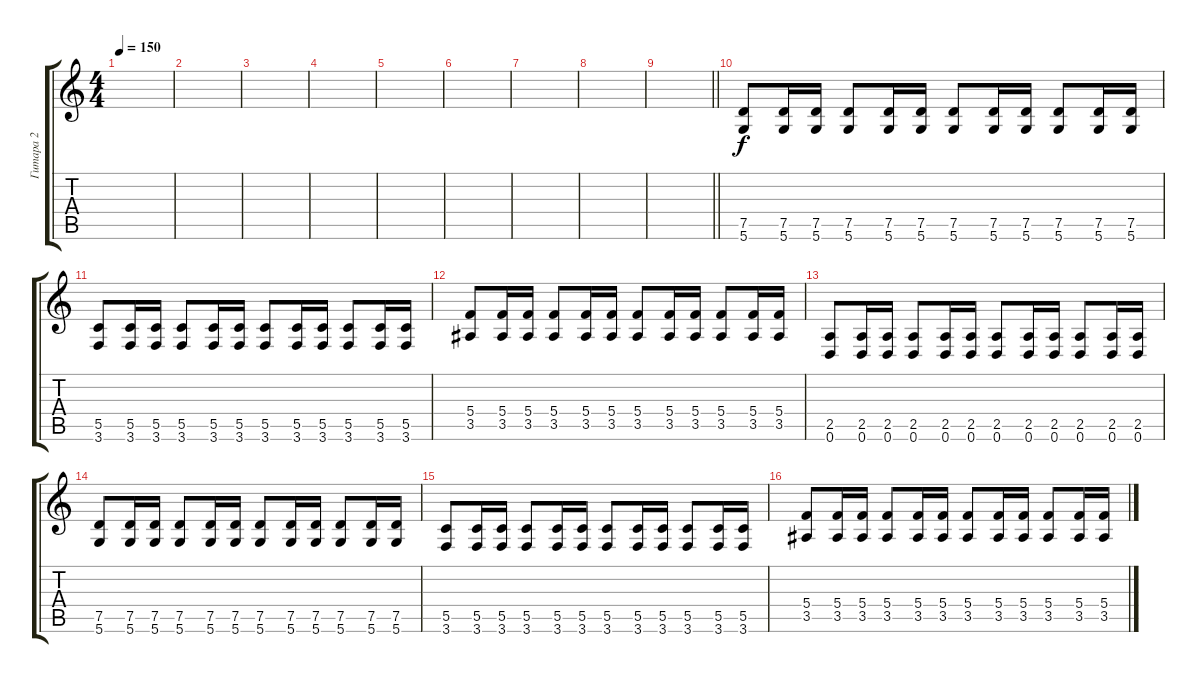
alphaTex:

\track ("Гитара 2" "Гитара 2") {instrument distortionguitar}
\staff {score tabs}
\tuning (D4 A3 F3 C3 G2 D2) {hide}
\ts (4 4)
\tempo 150
\clef g2
\ks c
|
|
|
|
|
|
|
|
\barLineRight lightlight
|
(7.5 5.6).8 (7.5 5.6).16 (7.5 5.6).16 (7.5 5.6).8 (7.5 5.6).16 (7.5 5.6).16 (7.5 5.6).8 (7.5 5.6).16 (7.5 5.6).16 (7.5 5.6).8 (7.5 5.6).16 (7.5 5.6).16 |
(5.5 3.6).8 (5.5 3.6).16 (5.5 3.6).16 (5.5 3.6).8 (5.5 3.6).16 (5.5 3.6).16 (5.5 3.6).8 (5.5 3.6).16 (5.5 3.6).16 (5.5 3.6).8 (5.5 3.6).16 (5.5 3.6).16 |
(5.4 3.5).8 (5.4 3.5).16 (5.4 3.5).16 (5.4 3.5).8 (5.4 3.5).16 (5.4 3.5).16 (5.4 3.5).8 (5.4 3.5).16 (5.4 3.5).16 (5.4 3.5).8 (5.4 3.5).16 (5.4 3.5).16 |
(2.5 0.6).8 (2.5 0.6).16 (2.5 0.6).16 (2.5 0.6).8 (2.5 0.6).16 (2.5 0.6).16 (2.5 0.6).8 (2.5 0.6).16 (2.5 0.6).16 (2.5 0.6).8 (2.5 0.6).16 (2.5 0.6).16 |
(7.5 5.6).8 (7.5 5.6).16 (7.5 5.6).16 (7.5 5.6).8 (7.5 5.6).16 (7.5 5.6).16 (7.5 5.6).8 (7.5 5.6).16 (7.5 5.6).16 (7.5 5.6).8 (7.5 5.6).16 (7.5 5.6).16 |
(5.5 3.6).8 (5.5 3.6).16 (5.5 3.6).16 (5.5 3.6).8 (5.5 3.6).16 (5.5 3.6).16 (5.5 3.6).8 (5.5 3.6).16 (5.5 3.6).16 (5.5 3.6).8 (5.5 3.6).16 (5.5 3.6).16 |
(5.4 3.5).8 (5.4 3.5).16 (5.4 3.5).16 (5.4 3.5).8 (5.4 3.5).16 (5.4 3.5).16 (5.4 3.5).8 (5.4 3.5).16 (5.4 3.5).16 (5.4 3.5).8 (5.4 3.5).16 (5.4 3.5).16
